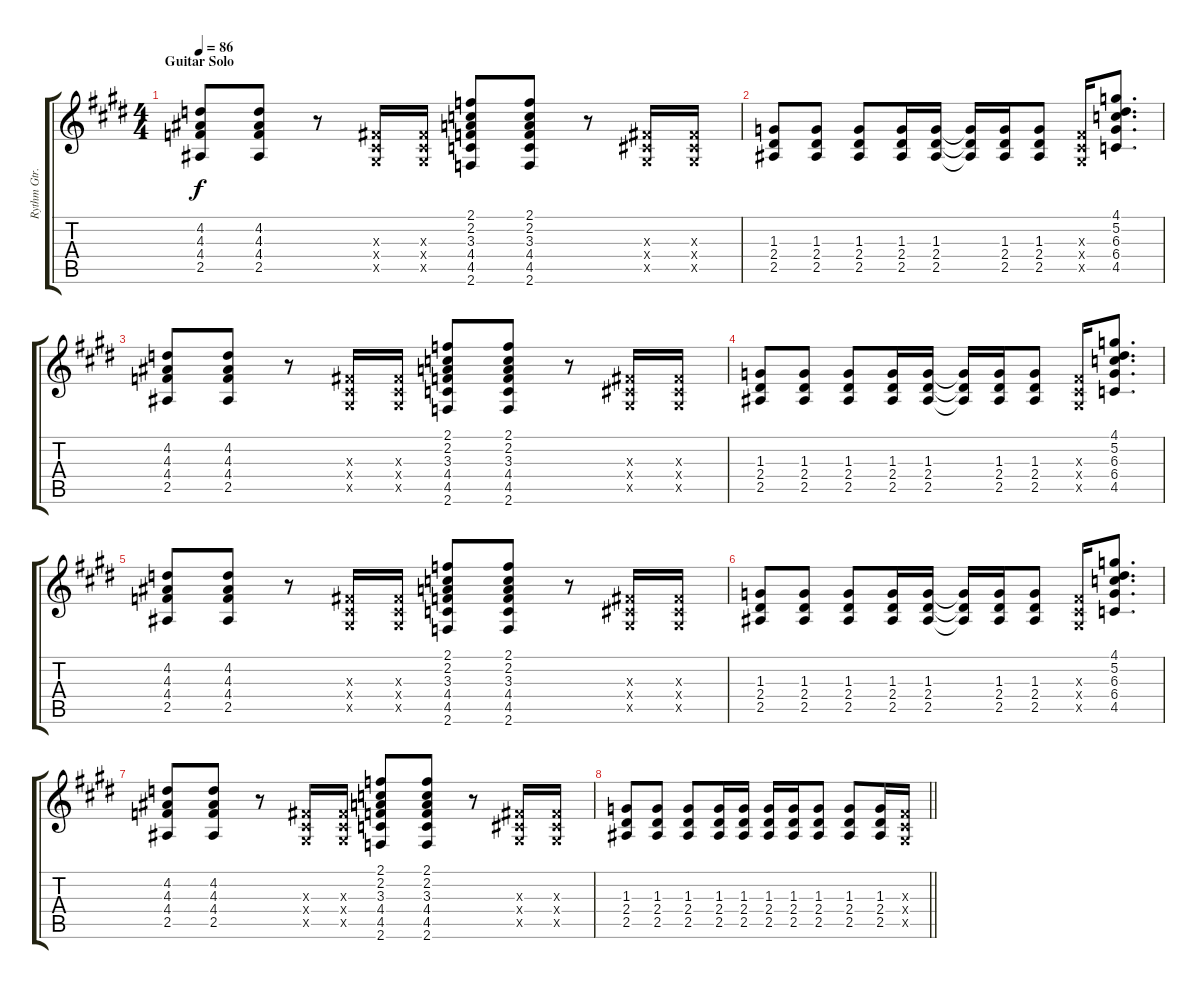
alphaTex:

\track ("Rythm Gtr." "Rythm Gtr.") {instrument acousticguitarsteel}
\staff {score tabs}
\tuning (Eb4 Bb3 Gb3 Db3 Ab2 Eb2) {hide}
\ts (4 4)
\section ("" "Guitar Solo")
\tempo 86
\clef g2
\ks e
(4.2 4.3 4.4 2.5).8{dy f} (4.2 4.3 4.4 2.5).8 r.8 (0.3{x} 0.4{x} 0.5{x}).16 (0.3{x} 0.4{x} 0.5{x}).16 (2.1 2.2 3.3 4.4 4.5 2.6).8 (2.1 2.2 3.3 4.4 4.5 2.6).8 r.8 (0.3{x} 0.4{x} 0.5{x}).16 (0.3{x} 0.4{x} 0.5{x}).16 |
(1.3 2.4 2.5).8 (1.3 2.4 2.5).8 (1.3 2.4 2.5).8 (1.3 2.4 2.5).16 (1.3 2.4 2.5).16 (1.3{t} 2.4{t} 2.5{t}).16 (1.3 2.4 2.5).16 (1.3 2.4 2.5).8 (0.3{x} 0.4{x} 0.5{x}).16 (4.1 5.2 6.3 6.4 4.5).8{d} |
(4.2 4.3 4.4 2.5).8 (4.2 4.3 4.4 2.5).8 r.8 (0.3{x} 0.4{x} 0.5{x}).16 (0.3{x} 0.4{x} 0.5{x}).16 (2.1 2.2 3.3 4.4 4.5 2.6).8 (2.1 2.2 3.3 4.4 4.5 2.6).8 r.8 (0.3{x} 0.4{x} 0.5{x}).16 (0.3{x} 0.4{x} 0.5{x}).16 |
(1.3 2.4 2.5).8 (1.3 2.4 2.5).8 (1.3 2.4 2.5).8 (1.3 2.4 2.5).16 (1.3 2.4 2.5).16 (1.3{t} 2.4{t} 2.5{t}).16 (1.3 2.4 2.5).16 (1.3 2.4 2.5).8 (0.3{x} 0.4{x} 0.5{x}).16 (4.1 5.2 6.3 6.4 4.5).8{d} |
(4.2 4.3 4.4 2.5).8 (4.2 4.3 4.4 2.5).8 r.8 (0.3{x} 0.4{x} 0.5{x}).16 (0.3{x} 0.4{x} 0.5{x}).16 (2.1 2.2 3.3 4.4 4.5 2.6).8 (2.1 2.2 3.3 4.4 4.5 2.6).8 r.8 (0.3{x} 0.4{x} 0.5{x}).16 (0.3{x} 0.4{x} 0.5{x}).16 |
(1.3 2.4 2.5).8 (1.3 2.4 2.5).8 (1.3 2.4 2.5).8 (1.3 2.4 2.5).16 (1.3 2.4 2.5).16 (1.3{t} 2.4{t} 2.5{t}).16 (1.3 2.4 2.5).16 (1.3 2.4 2.5).8 (0.3{x} 0.4{x} 0.5{x}).16 (4.1 5.2 6.3 6.4 4.5).8{d} |
(4.2 4.3 4.4 2.5).8 (4.2 4.3 4.4 2.5).8 r.8 (0.3{x} 0.4{x} 0.5{x}).16 (0.3{x} 0.4{x} 0.5{x}).16 (2.1 2.2 3.3 4.4 4.5 2.6).8 (2.1 2.2 3.3 4.4 4.5 2.6).8 r.8 (0.3{x} 0.4{x} 0.5{x}).16 (0.3{x} 0.4{x} 0.5{x}).16 |
\barLineRight lightlight
(1.3 2.4 2.5).8 (1.3 2.4 2.5).8 (1.3 2.4 2.5).8 (1.3 2.4 2.5).16 (1.3 2.4 2.5).16 (1.3 2.4 2.5).16 (1.3 2.4 2.5).16 (1.3 2.4 2.5).8 (1.3 2.4 2.5).8 (1.3 2.4 2.5).16 (0.3{x} 0.4{x} 0.5{x}).16
